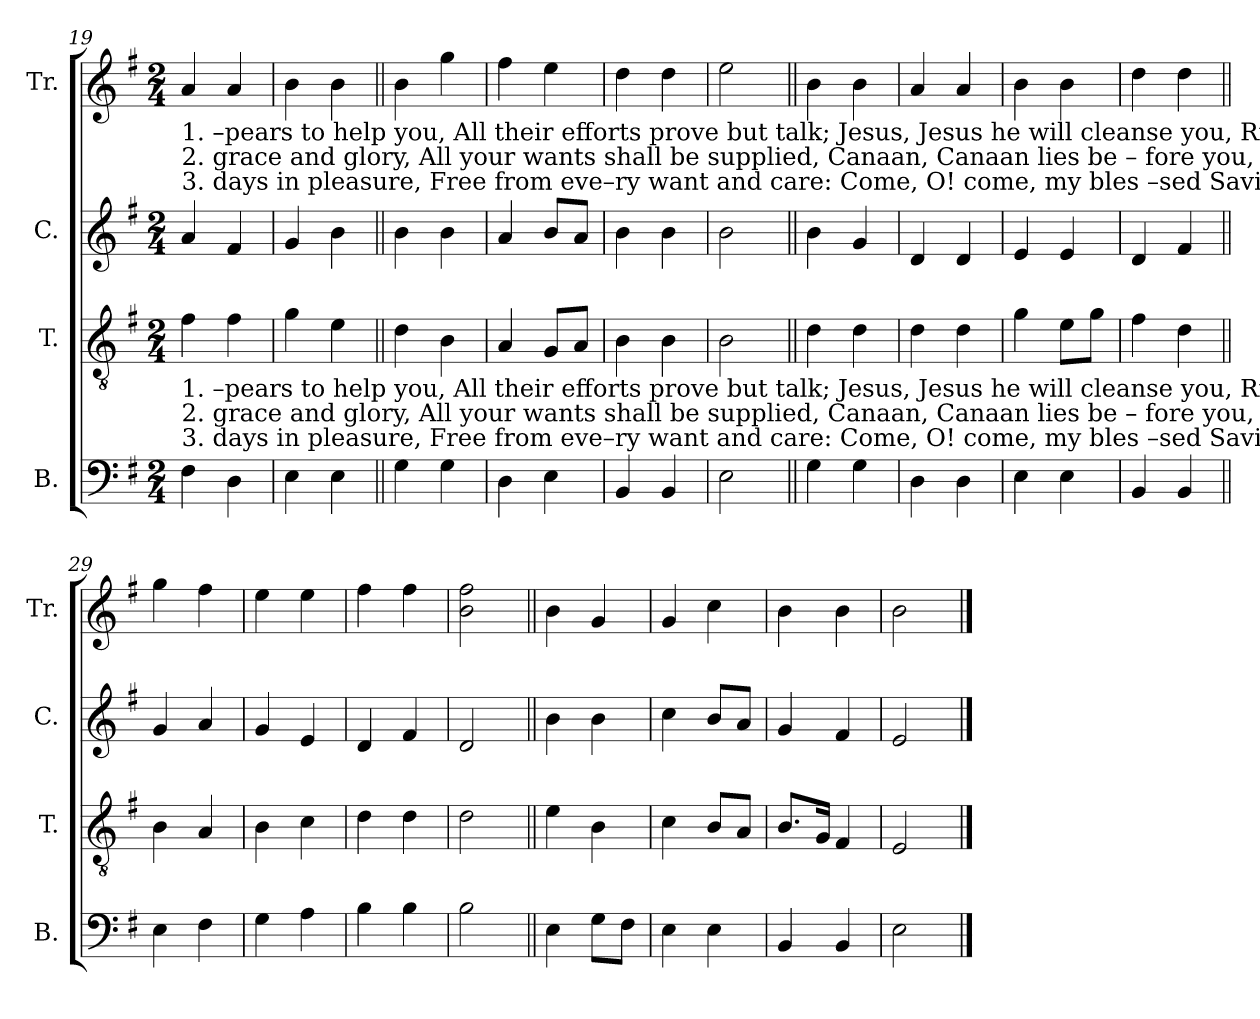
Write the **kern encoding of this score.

**kern	**kern	**kern	**kern
*part4	*part3	*part2	*part1
*staff4	*staff3	*staff2	*staff1
*I"B.	*I"T.	*I"C.	*I"Tr.
*I'B.	*I'T.	*I'C.	*I'Tr.
!!LO:LB:g=z
*clefF4	*clefGv2	*clefG2	*clefG2
*k[f#]	*k[f#]	*k[f#]	*k[f#]
*M2/4	*M2/4	*M2/4	*M2/4
=19	=19	=19	=19
!	!	!	!LO:TX:b:t=1. –pears to help you, All  their  efforts   prove  but  talk;    Jesus,     Jesus    he   will  cleanse you,  Rise, take up your bed and walk.   Rise,  take    up   your     bed     and    walk.
!	!	!	!LO:TX:b:t=2. grace  and  glory,   All  your  wants  shall  be supplied,   Canaan,  Canaan  lies  be  –  fore  you,  Rise, and cross the swelling tide.   Rise,  and    cross  the     swel  –  ling   tide.
!	!	!	!LO:TX:b:t=3. days  in  pleasure,  Free  from  eve–ry  want  and  care&colon;  Come, O! come,  my  bles –sed Savior,  Fain  my  spi –rit would be there.   Fain    my    spi  –  rit      would    be   there.
!	!LO:TX:b:t=1. –pears to help you, All  their  efforts   prove  but  talk;    Jesus,     Jesus    he   will  cleanse you,  Rise, take up your bed and walk.   Rise,  take    up   your     bed     and    walk.	!	!
!	!LO:TX:b:t=2. grace  and  glory,   All  your  wants  shall  be supplied,   Canaan,  Canaan  lies  be  –  fore  you,  Rise, and cross the swelling tide.   Rise,  and    cross  the     swel  –  ling   tide.	!	!
!	!LO:TX:b:t=3. days  in  pleasure,  Free  from  eve–ry  want  and  care&colon;  Come, O! come,  my  bles –sed Savior,  Fain  my  spi –rit would be there.   Fain    my    spi  –  rit      would    be   there.	!	!
4F#!\	4f#!\	4a!/	4a!/
4D!\	4f#!\	4f#!/	4a!/
=20	=20	=20	=20
4E!\	4g!\	4g!/	4b!\
4E!\	4e!\	4b!\	4b!\
=21||	=21||	=21||	=21||
4G!\	4d!\	4b!\	4b!\
4G!\	4B!\	4b!\	4gg!\
=22	=22	=22	=22
4D!\	4A!/	4a!/	4ff#!\
4E!\	8G!/L	8b!/L	4ee!\
.	8A!/J	8a!/J	.
=23	=23	=23	=23
4BB!/	4B!\	4b!\	4dd!\
4BB!/	4B!\	4b!\	4dd!\
=24	=24	=24	=24
2E!\	2B!\	2b!\	2ee!\
=25||	=25||	=25||	=25||
4G!\	4d!\	4b!\	4b!\
4G!\	4d!\	4g!/	4b!\
=26	=26	=26	=26
4D!\	4d!\	4d!/	4a!/
4D!\	4d!\	4d!/	4a!/
=27	=27	=27	=27
4E!\	4g!\	4e!/	4b!\
4E!\	8e!\L	4e!/	4b!\
.	8g!\J	.	.
=28	=28	=28	=28
4BB!/	4f#!\	4d!/	4dd!\
4BB!/	4d!\	4f#!/	4dd!\
=29||	=29||	=29||	=29||
4E!\	4B!\	4g!/	4gg!\
4F#!\	4A!/	4a!/	4ff#!\
=30	=30	=30	=30
4G!\	4B!\	4g!/	4ee!\
4A!\	4c!\	4e!/	4ee!\
=31	=31	=31	=31
4B!\	4d!\	4d!/	4ff#!\
4B!\	4d!\	4f#!/	4ff#!\
=32	=32	=32	=32
2B!\	2d!\	2d!/	2b!\ 2ff#!\
=33||	=33||	=33||	=33||
4E!\	4e!\	4b!\	4b!\
8G!\L	4B!\	4b!\	4g!/
8F#!\J	.	.	.
=34	=34	=34	=34
4E!\	4c!\	4cc!\	4g!/
4E!\	8B!/L	8b!/L	4cc!\
.	8A!/J	8a!/J	.
=35	=35	=35	=35
4BB!/	8.B!/L	4g!/	4b!\
.	16G!/Jk	.	.
4BB!/	4F#!/	4f#!/	4b!\
=36	=36	=36	=36
2E!\	2E!/	2e!/	2b!\
==	==	==	==
*-	*-	*-	*-
